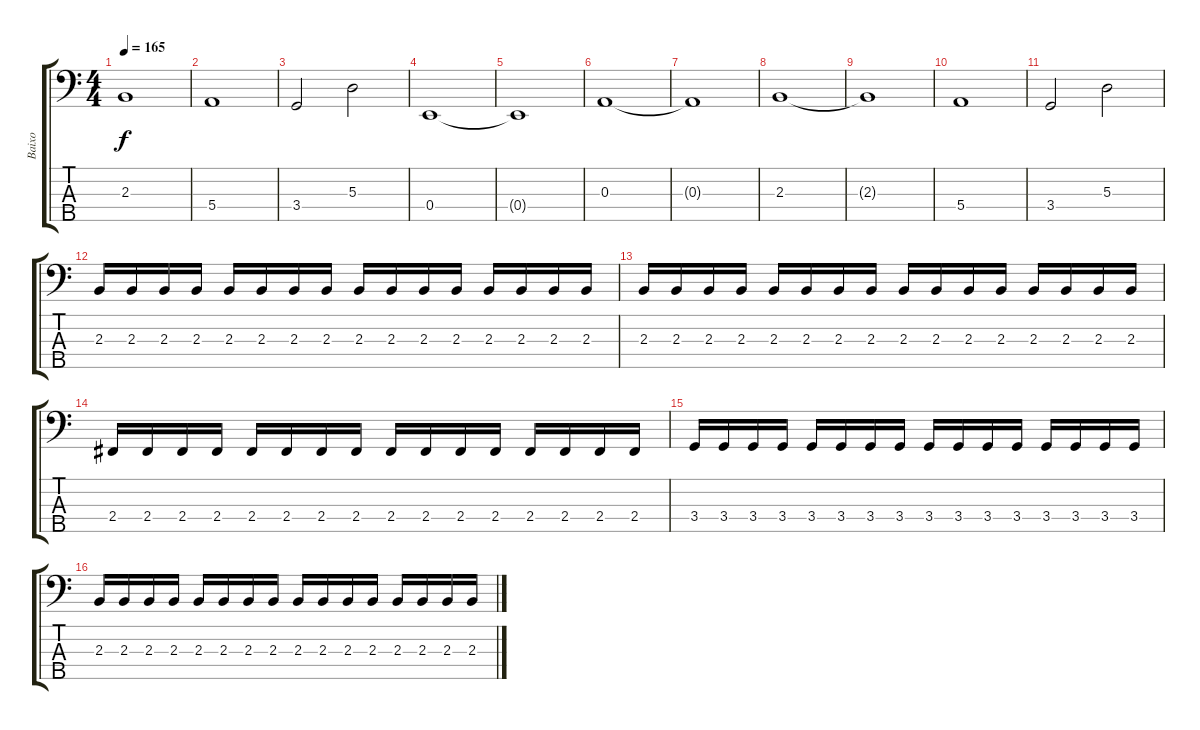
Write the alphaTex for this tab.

\track ("Baixo" "Baixo") {instrument electricbassfinger}
\staff {score tabs}
\tuning (G2 D2 A1 E1 B0) {hide}
\ts (4 4)
\tempo 165
\clef f4
\ks c
2.3{t}.1{dy f} |
5.4.1 |
3.4.2 5.3.2 |
0.4.1 |
0.4{t}.1 |
0.3.1 |
0.3{t}.1 |
2.3.1 |
2.3{t}.1 |
5.4.1 |
3.4.2 5.3.2 |
2.3.16 2.3.16 2.3.16 2.3.16 2.3.16 2.3.16 2.3.16 2.3.16 2.3.16 2.3.16 2.3.16 2.3.16 2.3.16 2.3.16 2.3.16 2.3.16 |
2.3.16 2.3.16 2.3.16 2.3.16 2.3.16 2.3.16 2.3.16 2.3.16 2.3.16 2.3.16 2.3.16 2.3.16 2.3.16 2.3.16 2.3.16 2.3.16 |
2.4.16 2.4.16 2.4.16 2.4.16 2.4.16 2.4.16 2.4.16 2.4.16 2.4.16 2.4.16 2.4.16 2.4.16 2.4.16 2.4.16 2.4.16 2.4.16 |
3.4.16 3.4.16 3.4.16 3.4.16 3.4.16 3.4.16 3.4.16 3.4.16 3.4.16 3.4.16 3.4.16 3.4.16 3.4.16 3.4.16 3.4.16 3.4.16 |
2.3.16 2.3.16 2.3.16 2.3.16 2.3.16 2.3.16 2.3.16 2.3.16 2.3.16 2.3.16 2.3.16 2.3.16 2.3.16 2.3.16 2.3.16 2.3.16
